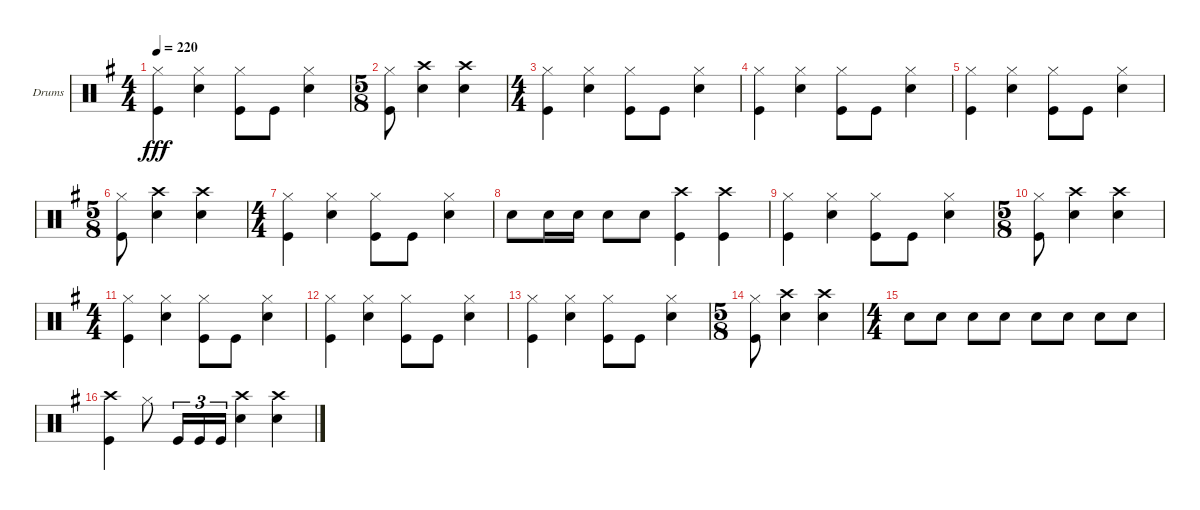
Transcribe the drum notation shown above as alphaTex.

\defaultSystemsLayout 4
\bracketExtendMode groupsimilarinstruments
\firstSystemTrackNameOrientation horizontal
\otherSystemsTrackNameOrientation horizontal
\chordDiagramsInScore
\track ("Lars U." "Drums") {instrument percussion}
\staff {score}
\articulation defaults
\ts (4 4)
\tempo 220
\clef neutral
\ks g
("Kick (hit)" "Hi-Hat (closed)").4{dy fff} ("Snare (hit) 2" "Hi-Hat (closed)").4 ("Kick (hit)" "Hi-Hat (closed)").8 "Kick (hit)".8 ("Hi-Hat (closed)" "Snare (hit) 2").4 |
\ts (5 8)
("Kick (hit)" "Hi-Hat (closed)").8 ("Crash high (hit)" "Snare (hit) 2").4 ("Crash high (hit)" "Snare (hit) 2").4 |
\ts (4 4)
("Hi-Hat (closed)" "Kick (hit)").4 ("Snare (hit) 2" "Hi-Hat (closed)").4 ("Kick (hit)" "Hi-Hat (closed)").8 "Kick (hit)".8 ("Snare (hit) 2" "Hi-Hat (closed)").4 |
("Kick (hit)" "Hi-Hat (closed)").4 ("Snare (hit) 2" "Hi-Hat (closed)").4 ("Hi-Hat (closed)" "Kick (hit)").8 "Kick (hit)".8 ("Snare (hit) 2" "Hi-Hat (closed)").4 |
("Kick (hit)" "Hi-Hat (closed)").4 ("Snare (hit) 2" "Hi-Hat (closed)").4 ("Kick (hit)" "Hi-Hat (closed)").8 "Kick (hit)".8 ("Hi-Hat (closed)" "Snare (hit) 2").4 |
\ts (5 8)
("Kick (hit)" "Hi-Hat (closed)").8 ("Crash high (hit)" "Snare (hit) 2").4 ("Crash high (hit)" "Snare (hit) 2").4 |
\ts (4 4)
("Hi-Hat (closed)" "Kick (hit)").4 ("Snare (hit) 2" "Hi-Hat (closed)").4 ("Kick (hit)" "Hi-Hat (closed)").8 "Kick (hit)".8 ("Snare (hit) 2" "Hi-Hat (closed)").4 |
"Snare (hit) 2".8 "Snare (hit) 2".16 "Snare (hit) 2".16 "Snare (hit) 2".8 "Snare (hit) 2".8 ("Kick (hit)" "Crash high (hit)").4 ("Kick (hit)" "Crash high (hit)").4 |
("Kick (hit)" "Hi-Hat (closed)").4 ("Snare (hit) 2" "Hi-Hat (closed)").4 ("Kick (hit)" "Hi-Hat (closed)").8 "Kick (hit)".8 ("Snare (hit) 2" "Hi-Hat (closed)").4 |
\ts (5 8)
("Hi-Hat (closed)" "Kick (hit)").8 ("Crash high (hit)" "Snare (hit) 2").4 ("Crash high (hit)" "Snare (hit) 2").4 |
\ts (4 4)
("Kick (hit)" "Hi-Hat (closed)").4 ("Snare (hit) 2" "Hi-Hat (closed)").4 ("Kick (hit)" "Hi-Hat (closed)").8 "Kick (hit)".8 ("Hi-Hat (closed)" "Snare (hit) 2").4 |
("Kick (hit)" "Hi-Hat (closed)").4 ("Snare (hit) 2" "Hi-Hat (closed)").4 ("Kick (hit)" "Hi-Hat (closed)").8 "Kick (hit)".8 ("Snare (hit) 2" "Hi-Hat (closed)").4 |
("Kick (hit)" "Hi-Hat (closed)").4 ("Hi-Hat (closed)" "Snare (hit) 2").4 ("Kick (hit)" "Hi-Hat (closed)").8 "Kick (hit)".8 ("Snare (hit) 2" "Hi-Hat (closed)").4 |
\ts (5 8)
("Kick (hit)" "Hi-Hat (closed)").8 ("Crash high (hit)" "Snare (hit) 2").4 ("Crash high (hit)" "Snare (hit) 2").4 |
\ts (4 4)
"Snare (hit) 2".8 "Snare (hit) 2".8 "Snare (hit) 2".8 "Snare (hit) 2".8 "Snare (hit) 2".8 "Snare (hit) 2".8 "Snare (hit) 2".8 "Snare (hit) 2".8 |
("Crash high (hit)" "Kick (hit)").4 "Hi-Hat (closed)".8 "Kick (hit)".16{tu (3 2)} "Kick (hit)".16{tu (3 2)} "Kick (hit)".16{tu (3 2)} ("Snare (hit) 2" "Crash high (hit)").4 ("Crash high (hit)" "Snare (hit) 2").4
